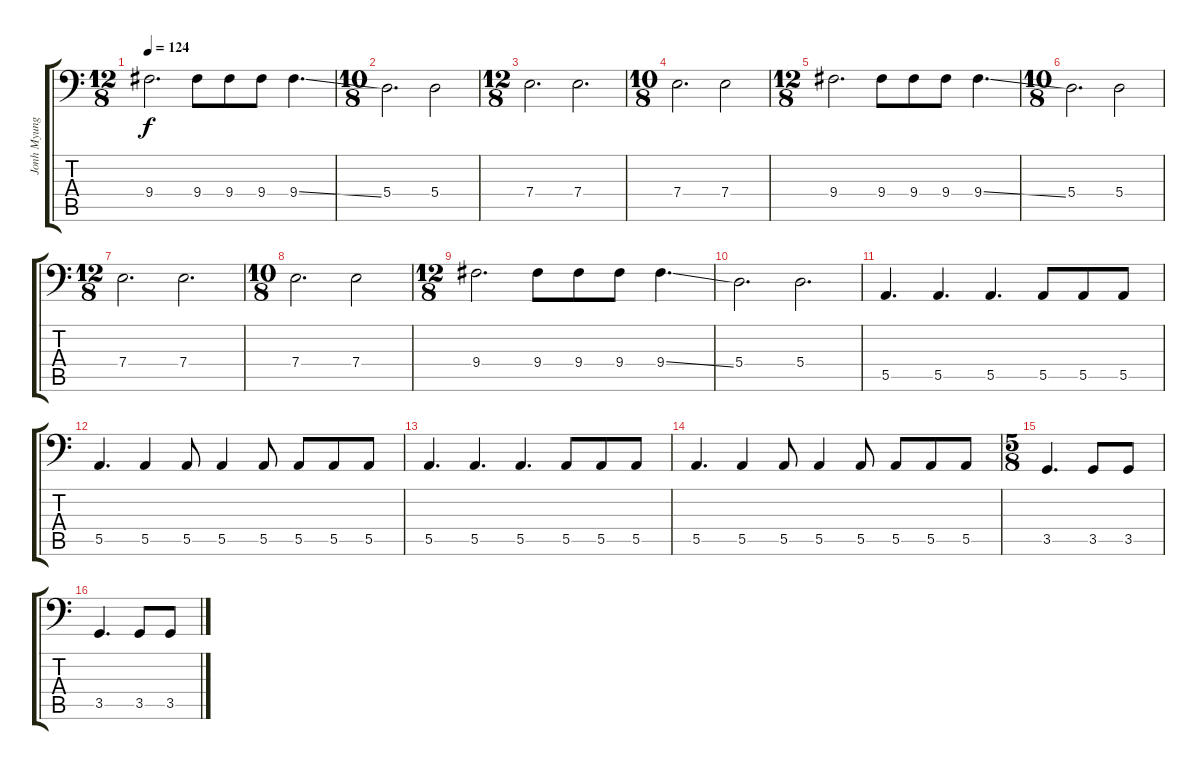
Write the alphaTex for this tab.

\track ("Jonh Myung - Bass" "Jonh Myung") {instrument electricbassfinger}
\staff {score tabs}
\tuning (C3 G2 D2 A1 E1 B0) {hide}
\ts (12 8)
\tempo 124
\clef f4
\ks c
9.4.2{d dy f} 9.4.8 9.4.8 9.4.8 9.4{ss}.4{d} |
\ts (10 8)
5.4.2{d} 5.4.2 |
\ts (12 8)
7.4.2{d} 7.4.2{d} |
\ts (10 8)
7.4.2{d} 7.4.2 |
\ts (12 8)
9.4.2{d} 9.4.8 9.4.8 9.4.8 9.4{ss}.4{d} |
\ts (10 8)
5.4.2{d} 5.4.2 |
\ts (12 8)
7.4.2{d} 7.4.2{d} |
\ts (10 8)
7.4.2{d} 7.4.2 |
\ts (12 8)
9.4.2{d} 9.4.8 9.4.8 9.4.8 9.4{ss}.4{d} |
5.4.2{d} 5.4.2{d} |
5.5.4{d} 5.5.4{d} 5.5.4{d} 5.5.8 5.5.8 5.5.8 |
5.5.4{d} 5.5.4 5.5.8 5.5.4 5.5.8 5.5.8 5.5.8 5.5.8 |
5.5.4{d} 5.5.4{d} 5.5.4{d} 5.5.8 5.5.8 5.5.8 |
5.5.4{d} 5.5.4 5.5.8 5.5.4 5.5.8 5.5.8 5.5.8 5.5.8 |
\ts (5 8)
3.5.4{d} 3.5.8 3.5.8 |
3.5.4{d} 3.5.8 3.5.8
